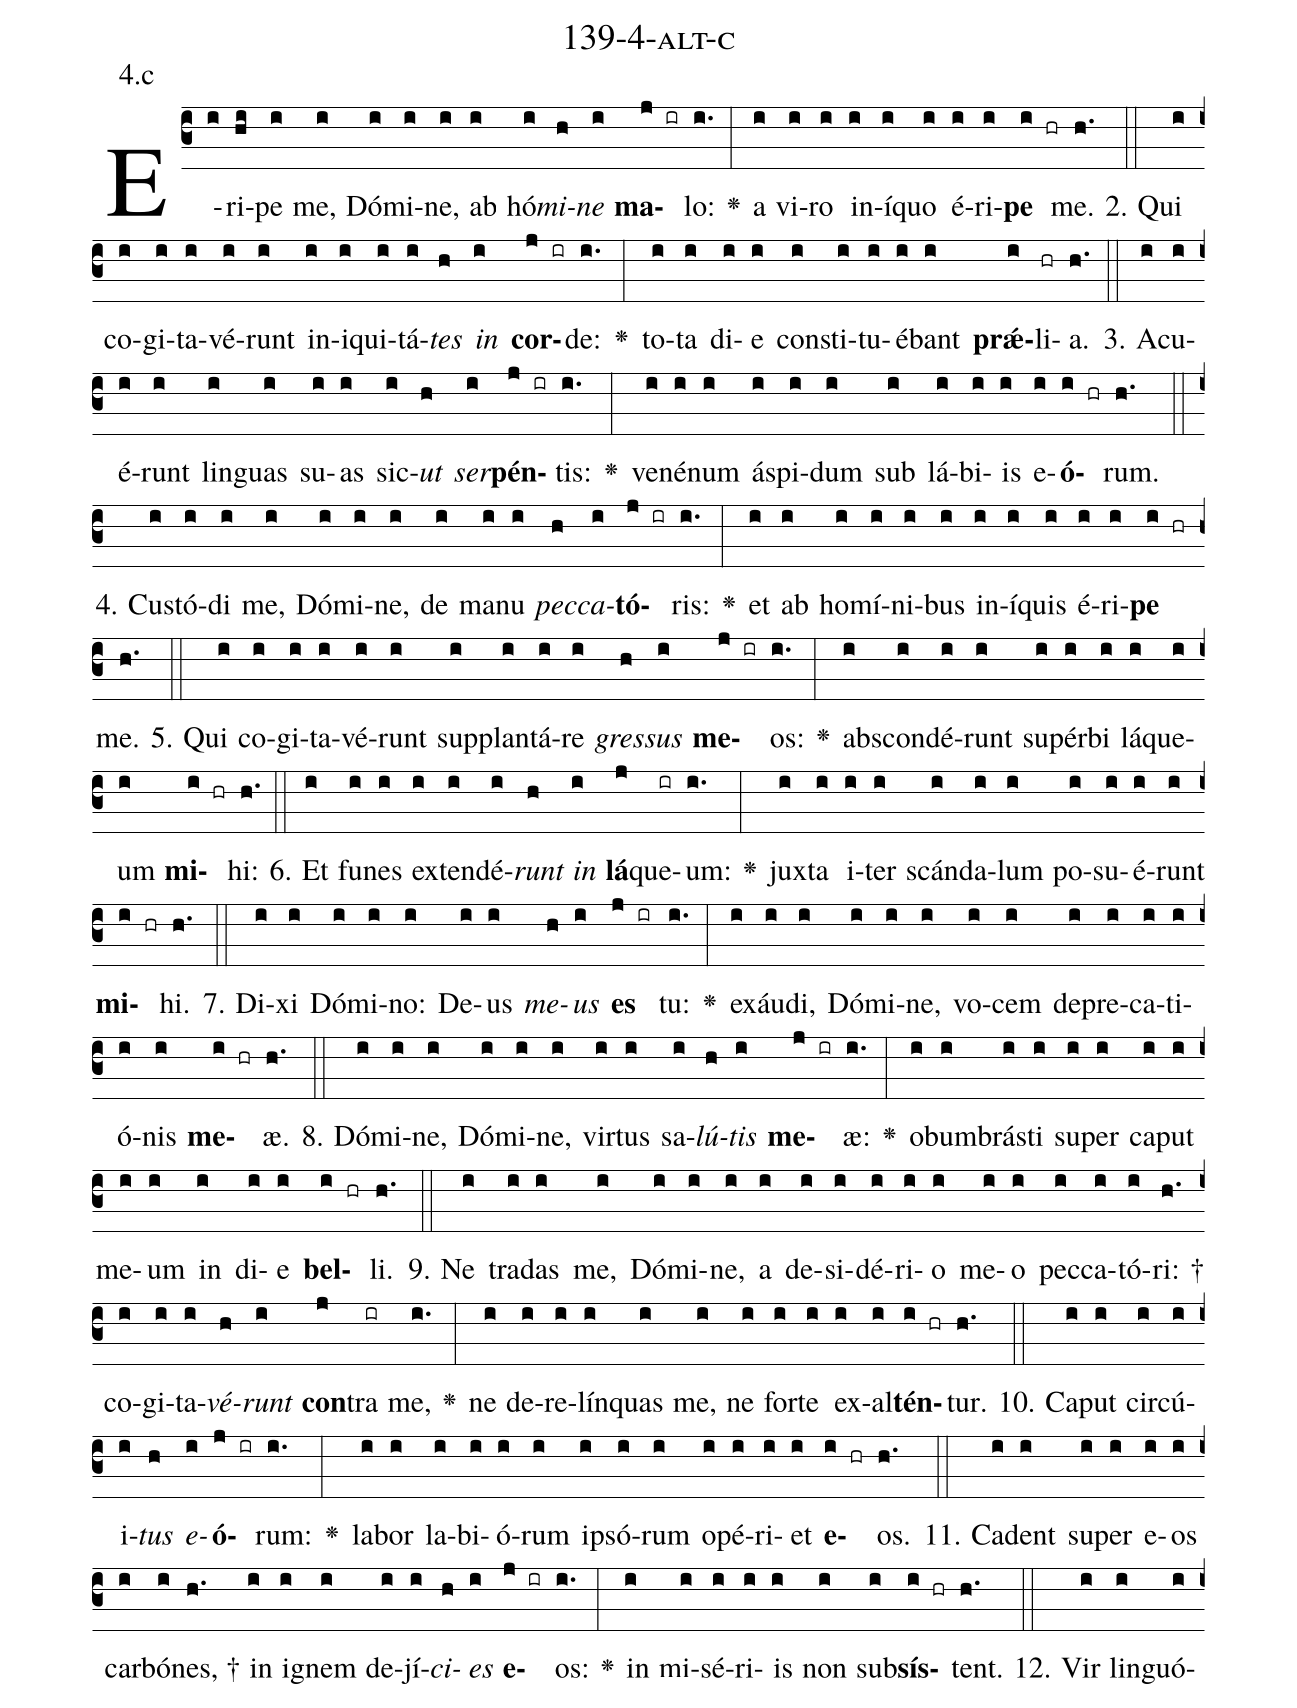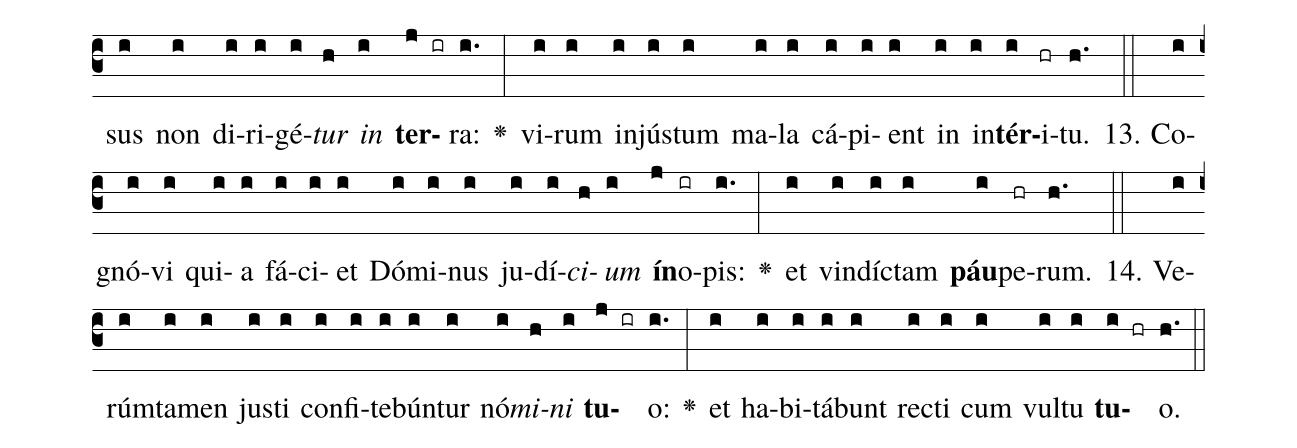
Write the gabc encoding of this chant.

name: 139-4-alt-c;
annotation: 4.c;
%%
(c3)E(i)ri(hi)pe(i) me,(i) Dó(i)mi(i)ne,(i) ab(i) hó(i)<i>mi</i>(h)<i>ne</i>(i) <b>ma</b>(j ir)lo:(i.) <v>\greheightstar</v>(:) a(i) vi(i)ro(i) in(i)í(i)quo(i) é(i)ri(i)<b>pe</b>(i hr) me.(h.) (::)
2. Qui(i) co(i)gi(i)ta(i)vé(i)runt(i) in(i)i(i)qui(i)tá(i)<i>tes</i>(h) <i>in</i>(i) <b>cor</b>(j ir)de:(i.) <v>\greheightstar</v>(:) to(i)ta(i) di(i)e(i) con(i)sti(i)tu(i)é(i)bant(i) <b>prǽ</b>(i)li(hr)a.(h.) (::)
3. A(i)cu(i)é(i)runt(i) lin(i)guas(i) su(i)as(i) sic(i)<i>ut</i>(h) <i>ser</i>(i)<b>pén</b>(j ir)tis:(i.) <v>\greheightstar</v>(:) ve(i)né(i)num(i) ás(i)pi(i)dum(i) sub(i) lá(i)bi(i)is(i) e(i)<b>ó</b>(i hr)rum.(h.) (::)
4. Cus(i)tó(i)di(i) me,(i) Dó(i)mi(i)ne,(i) de(i) ma(i)nu(i) <i>pec</i>(h)<i>ca</i>(i)<b>tó</b>(j ir)ris:(i.) <v>\greheightstar</v>(:) et(i) ab(i) ho(i)mí(i)ni(i)bus(i) in(i)í(i)quis(i) é(i)ri(i)<b>pe</b>(i hr) me.(h.) (::)
5. Qui(i) co(i)gi(i)ta(i)vé(i)runt(i) sup(i)plan(i)tá(i)re(i) <i>gres</i>(h)<i>sus</i>(i) <b>me</b>(j ir)os:(i.) <v>\greheightstar</v>(:) abs(i)con(i)dé(i)runt(i) su(i)pér(i)bi(i) lá(i)que(i)um(i) <b>mi</b>(i hr)hi:(h.) (::)
6. Et(i) fu(i)nes(i) ex(i)ten(i)dé(i)<i>runt</i>(h) <i>in</i>(i) <b>lá</b>(j)que(ir)um:(i.) <v>\greheightstar</v>(:) jux(i)ta(i) i(i)ter(i) scán(i)da(i)lum(i) po(i)su(i)é(i)runt(i) <b>mi</b>(i hr)hi.(h.) (::)
7. Di(i)xi(i) Dó(i)mi(i)no:(i) De(i)us(i) <i>me</i>(h)<i>us</i>(i) <b>es</b>(j ir) tu:(i.) <v>\greheightstar</v>(:) ex(i)áu(i)di,(i) Dó(i)mi(i)ne,(i) vo(i)cem(i) de(i)pre(i)ca(i)ti(i)ó(i)nis(i) <b>me</b>(i hr)æ.(h.) (::)
8. Dó(i)mi(i)ne,(i) Dó(i)mi(i)ne,(i) vir(i)tus(i) sa(i)<i>lú</i>(h)<i>tis</i>(i) <b>me</b>(j ir)æ:(i.) <v>\greheightstar</v>(:) ob(i)um(i)brás(i)ti(i) su(i)per(i) ca(i)put(i) me(i)um(i) in(i) di(i)e(i) <b>bel</b>(i hr)li.(h.) (::)
9. Ne(i) tra(i)das(i) me,(i) Dó(i)mi(i)ne,(i) a(i) de(i)si(i)dé(i)ri(i)o(i) me(i)o(i) pec(i)ca(i)tó(i)ri: †(h.) co(i)gi(i)ta(i)<i>vé</i>(h)<i>runt</i>(i) <b>con</b>(j)tra(ir) me,(i.) <v>\greheightstar</v>(:) ne(i) de(i)re(i)lín(i)quas(i) me,(i) ne(i) for(i)te(i) ex(i)al(i)<b>tén</b>(i hr)tur.(h.) (::)
10. Ca(i)put(i) cir(i)cú(i)i(i)<i>tus</i>(h) <i>e</i>(i)<b>ó</b>(j ir)rum:(i.) <v>\greheightstar</v>(:) la(i)bor(i) la(i)bi(i)ó(i)rum(i) ip(i)só(i)rum(i) o(i)pé(i)ri(i)et(i) <b>e</b>(i hr)os.(h.) (::)
11. Ca(i)dent(i) su(i)per(i) e(i)os(i) car(i)bó(i)nes, †(h.) in(i) i(i)gnem(i) de(i)jí(i)<i>ci</i>(h)<i>es</i>(i) <b>e</b>(j ir)os:(i.) <v>\greheightstar</v>(:) in(i) mi(i)sé(i)ri(i)is(i) non(i) sub(i)<b>sís</b>(i hr)tent.(h.) (::)
12. Vir(i) lin(i)guó(i)sus(i) non(i) di(i)ri(i)gé(i)<i>tur</i>(h) <i>in</i>(i) <b>ter</b>(j ir)ra:(i.) <v>\greheightstar</v>(:) vi(i)rum(i) in(i)jús(i)tum(i) ma(i)la(i) cá(i)pi(i)ent(i) in(i) in(i)<b>tér</b>(i)i(hr)tu.(h.) (::)
13. Co(i)gnó(i)vi(i) qui(i)a(i) fá(i)ci(i)et(i) Dó(i)mi(i)nus(i) ju(i)dí(i)<i>ci</i>(h)<i>um</i>(i) <b>ín</b>(j)o(ir)pis:(i.) <v>\greheightstar</v>(:) et(i) vin(i)díc(i)tam(i) <b>páu</b>(i)pe(hr)rum.(h.) (::)
14. Ve(i)rúm(i)ta(i)men(i) jus(i)ti(i) con(i)fi(i)te(i)bún(i)tur(i) nó(i)<i>mi</i>(h)<i>ni</i>(i) <b>tu</b>(j ir)o:(i.) <v>\greheightstar</v>(:) et(i) ha(i)bi(i)tá(i)bunt(i) rec(i)ti(i) cum(i) vul(i)tu(i) <b>tu</b>(i hr)o.(h.) (::)
